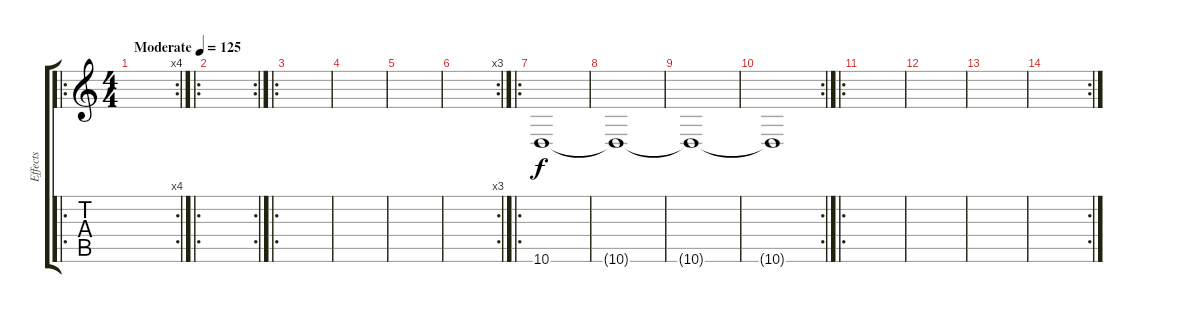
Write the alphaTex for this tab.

\track ("Effects" "Effects") {instrument fx5brightness}
\staff {score tabs}
\tuning (E4 B3 G3 D3 A2 E2) {hide}
\ro
\rc 4
\ts (4 4)
\tempo (125 "Moderate")
\clef g2
\ks c
|
\ro
\rc 2
|
\ro
|
|
|
\rc 3
|
\ro
10.6.1 |
10.6{t}.1 |
10.6{t}.1 |
\rc 2
10.6{t}.1 |
\ro
|
|
|
\rc 2
